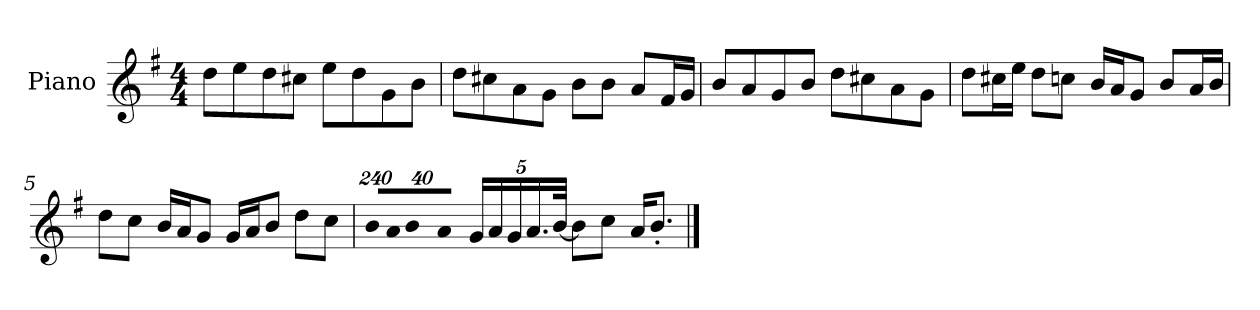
**kern
*part1
*staff1
*I"Piano
*I'P-no
*clefG2
*k[f#]
*M4/4
*MM90
=1
8dd\L
8ee\
8dd\
8cc#X\J
8ee\L
8dd\
8g\
8b\J
=2
8dd\L
8cc#X\
8a\
8g\J
8b\L
8b\J
8a/L
16f#/L
16g/JJ
=3
8b/L
8a/
8g/
8b/J
8dd\L
8cc#X\
8a\
8g\J
=4
8dd\L
16cc#X\L
16ee\JJ
8dd\L
8ccn\J
16b/LL
16a/J
8g/J
8b/L
16a/L
16b/JJ
!!LO:LB:g=z
=5
8dd\L
8cc\J
16b/LL
16a/J
8g/J
16g/LL
16a/J
8b/J
8dd\L
8cc\J
=6
*Xbrackettup
!LO:N:vis=16
1920%137b/LL
!LO:N:vis=32
640%23a/K
!LO:N:vis=16
1920%137b/
!LO:N:vis=16
1920%137a/JJ
20g/LL
20a/
20g/
20.a/
[40b/JJk
8b\L]
8cc\J
16a/KL
8.b'/J
==
*-
